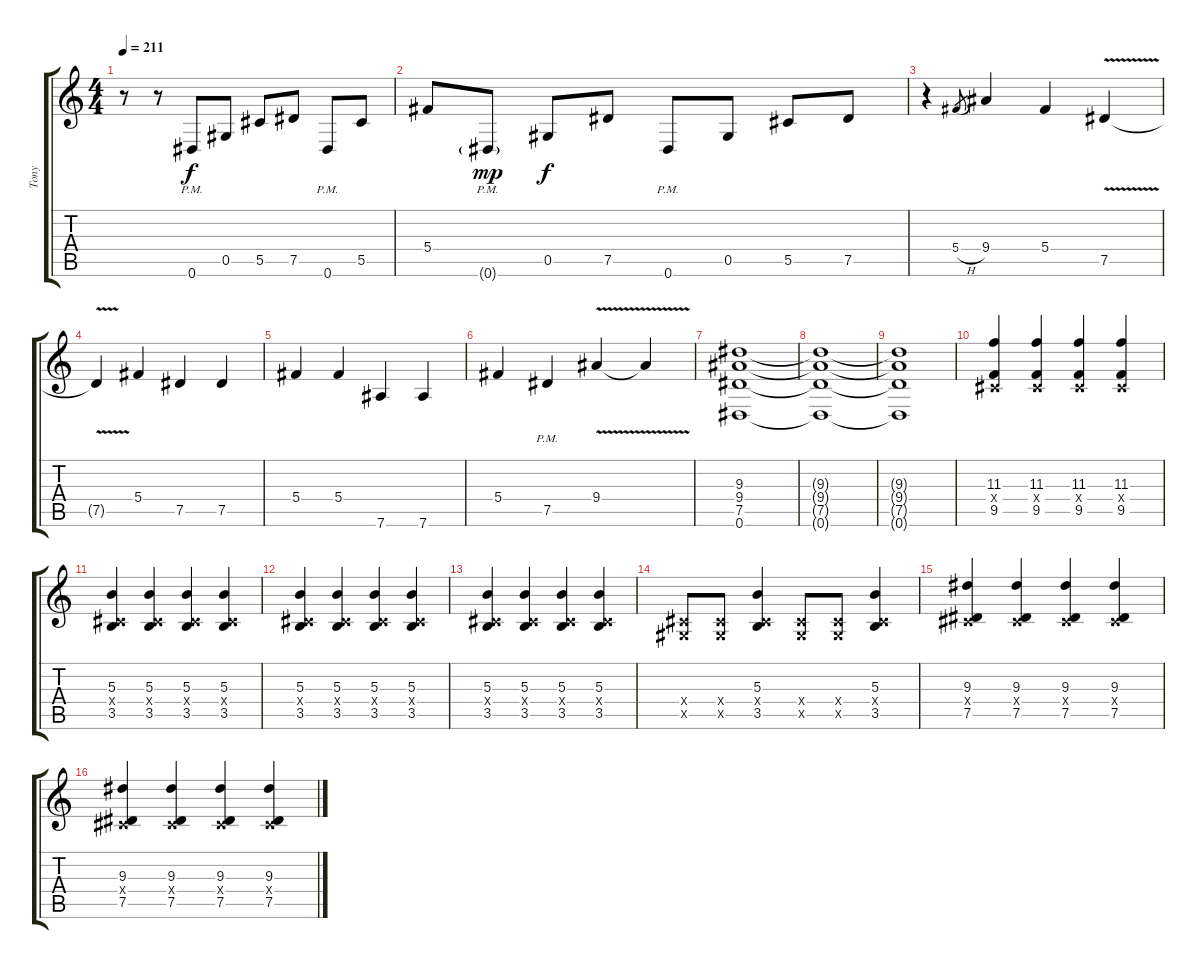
\track ("Tony" "Tony") {instrument distortionguitar}
\staff {score tabs}
\tuning (Eb4 Bb3 Gb3 Db3 Ab2 Eb2) {hide}
\ts (4 4)
\tempo 211
\clef g2
\ks c
r.8{dy f} r.8 0.6{pm}.8 0.5.8 5.5.8 7.5.8 0.6{pm}.8 5.5.8 |
5.4.8 0.6{g pm}.8{dy mp} 0.5.8{dy f} 7.5.8 0.6{pm}.8 0.5.8 5.5.8 7.5.8 |
r.4{volume 12 instrument distortionguitar} 5.4{h}.8{gr} 9.4.4 5.4.4 7.5{v}.4 |
7.5{t}.4 5.4.4 7.5.4 7.5.4 |
5.4.4 5.4.4 7.6.4 7.6.4 |
5.4.4 7.5{pm}.4 9.4{v}.4 9.4{t}.4 |
(9.3 9.4 7.5 0.6).1 |
(9.3{t} 9.4{t} 7.5{t} 0.6{t}).1 |
(9.3{t} 9.4{t} 7.5{t} 0.6{t}).1 |
(11.3 0.4{x} 9.5).4 (11.3 0.4{x} 9.5).4 (11.3 0.4{x} 9.5).4 (11.3 0.4{x} 9.5).4 |
(5.3 0.4{x} 3.5).4 (5.3 0.4{x} 3.5).4 (5.3 0.4{x} 3.5).4 (5.3 0.4{x} 3.5).4 |
(5.3 0.4{x} 3.5).4 (5.3 0.4{x} 3.5).4 (5.3 0.4{x} 3.5).4 (5.3 0.4{x} 3.5).4 |
(5.3 0.4{x} 3.5).4 (5.3 0.4{x} 3.5).4 (5.3 0.4{x} 3.5).4 (5.3 0.4{x} 3.5).4 |
(0.4{x} 0.5{x}).8 (0.4{x} 0.5{x}).8 (5.3 0.4{x} 3.5).4 (0.4{x} 0.5{x}).8 (0.4{x} 0.5{x}).8 (5.3 0.4{x} 3.5).4 |
(9.3 0.4{x} 7.5).4 (9.3 0.4{x} 7.5).4 (9.3 0.4{x} 7.5).4 (9.3 0.4{x} 7.5).4 |
(9.3 0.4{x} 7.5).4 (9.3 0.4{x} 7.5).4 (9.3 0.4{x} 7.5).4 (9.3 0.4{x} 7.5).4
